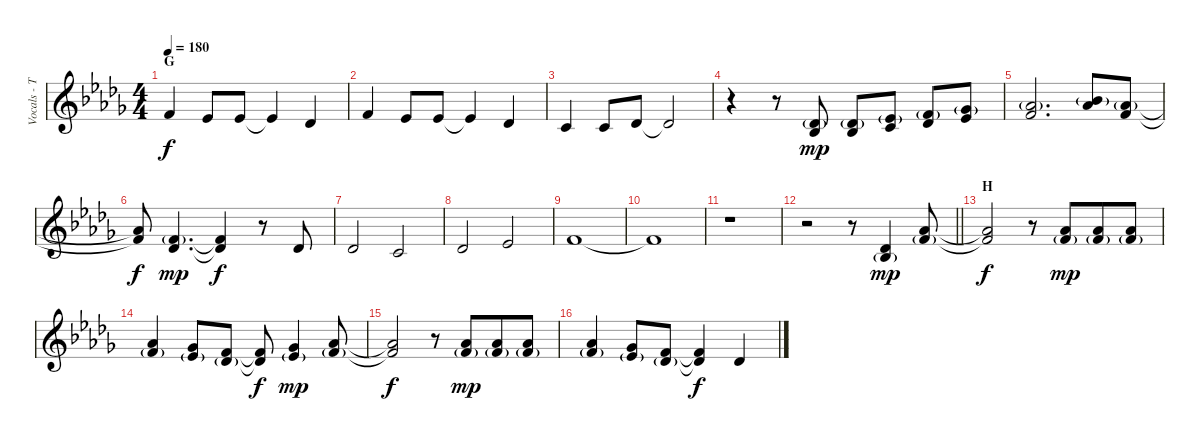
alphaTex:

\track ("Vocals - Takanori" "Vocals - T") {instrument lead6voice}
\staff {score}
\tuning (E4 B3 G3 D3 A2 E2) {hide}
\ts (4 4)
\section ("" "G")
\tempo 180
\clef g2
\ks db
1.1.4{dy f} 4.2.8 4.2.8 4.2{t}.4 2.2.4 |
1.1.4 4.2.8 4.2.8 4.2{t}.4 2.2.4 |
1.2.4 1.2.8 2.2.8 2.2{t}.2 |
r.4 r.8 (2.2{g} 3.3).8{dy mp} (2.2{g} 3.3).8 (4.2{g} 5.3).8 (1.1{g} 2.2).8 (2.1{g} 4.2).8 |
(4.1{g} 6.2).2{d} (6.1{g} 9.2).8 (4.1{g} 6.2).8 |
(4.1{t} 6.2{t}).8{dy f} (1.1{g} 2.2).4{d dy mp} (1.1{t} 2.2{t}).4{dy f} r.8 2.2.8 |
2.2.2 1.2.2 |
2.2.2 4.2.2 |
1.1.1 |
1.1{t}.1 |
r.1 |
\barLineRight lightlight
r.2 r.8 (2.2 3.3{g}).4{dy mp} (4.1 6.2{g}).8 |
\section ("" "H")
(4.1{t} 6.2{t}).2{dy f} r.8 (4.1 6.2{g}).8{dy mp beam merge} (4.1 6.2{g}).8 (4.1 6.2{g}).8 |
(4.1 6.2{g}).4 (2.1 4.2{g}).8 (1.1 2.2{g}).8 (1.1{t} 2.2{t}).8{dy f} (2.1 4.2{g}).4{dy mp} (4.1 6.2{g}).8 |
(4.1{t} 6.2{t}).2{dy f} r.8 (4.1 6.2{g}).8{dy mp beam merge} (4.1 6.2{g}).8 (4.1 6.2{g}).8 |
(4.1 6.2{g}).4 (2.1 4.2{g}).8 (1.1 2.2{g}).8 (1.1{t} 2.2{t}).4{dy f} 2.2.4
